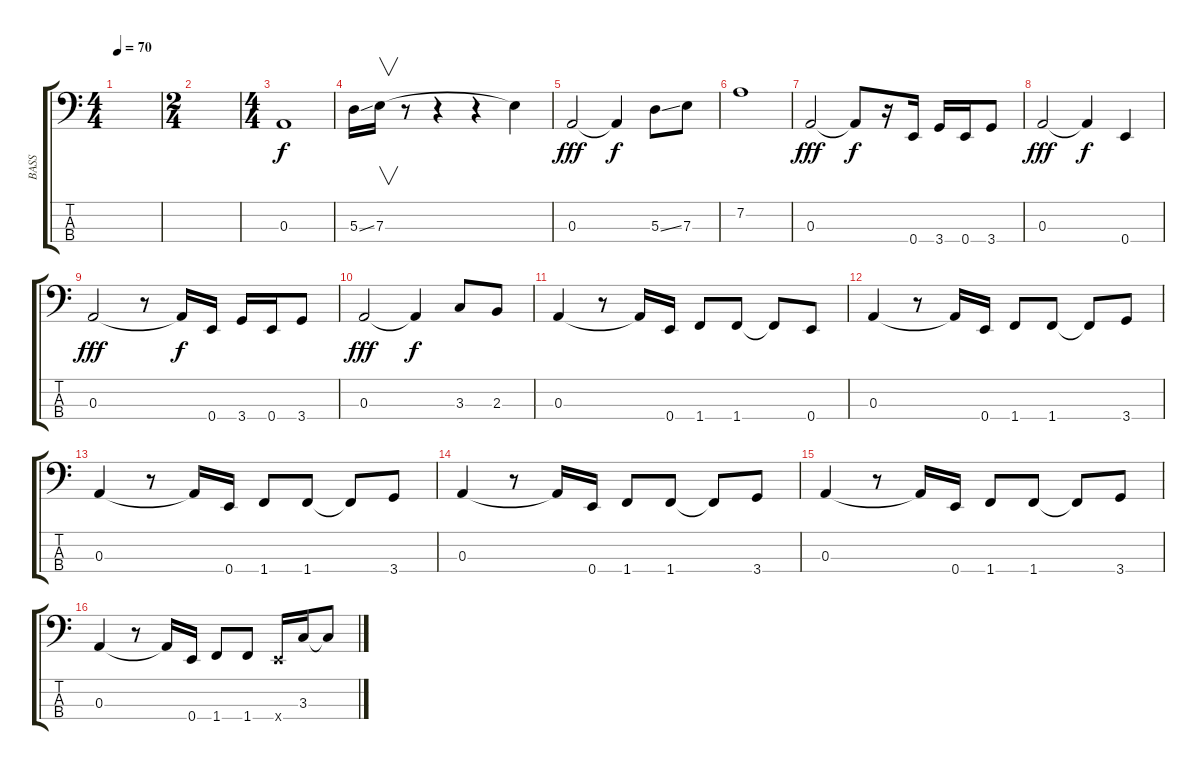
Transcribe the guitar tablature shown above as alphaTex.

\track ("BASS" "BASS") {instrument fretlessbass}
\staff {score tabs}
\tuning (G2 D2 A1 E1) {hide}
\ts (4 4)
\tempo 70
\clef f4
\ks c
|
\ts (2 4)
|
\ts (4 4)
0.3.1 |
5.3{ss}.16{dy f} 7.3.16{v} r.8 r.4 r.4 7.3{t}.4 |
0.3.2{dy fff} 0.3{t}.4{dy f} 5.3{ss}.8 7.3.8 |
7.2.1 |
0.3.2{dy fff} 0.3{t}.8{dy f} r.16 0.4.16 3.4.16 0.4.16 3.4.8 |
0.3.2{dy fff} 0.3{t}.4{dy f} 0.4.4 |
0.3.2{dy fff} r.8 0.3{t}.16{dy f} 0.4.16 3.4.16 0.4.16 3.4.8 |
0.3.2{dy fff} 0.3{t}.4{dy f} 3.3.8 2.3.8 |
0.3.4 r.8 0.3{t}.16 0.4.16 1.4.8 1.4.8 1.4{t}.8 0.4.8 |
0.3.4 r.8 0.3{t}.16 0.4.16 1.4.8 1.4.8 1.4{t}.8 3.4.8 |
0.3.4 r.8 0.3{t}.16 0.4.16 1.4.8 1.4.8 1.4{t}.8 3.4.8 |
0.3.4 r.8 0.3{t}.16 0.4.16 1.4.8 1.4.8 1.4{t}.8 3.4.8 |
0.3.4 r.8 0.3{t}.16 0.4.16 1.4.8 1.4.8 1.4{t}.8 3.4.8 |
0.3.4 r.8 0.3{t}.16 0.4.16 1.4.8 1.4.8 0.4{x}.16 3.3.16 3.3{t}.8
